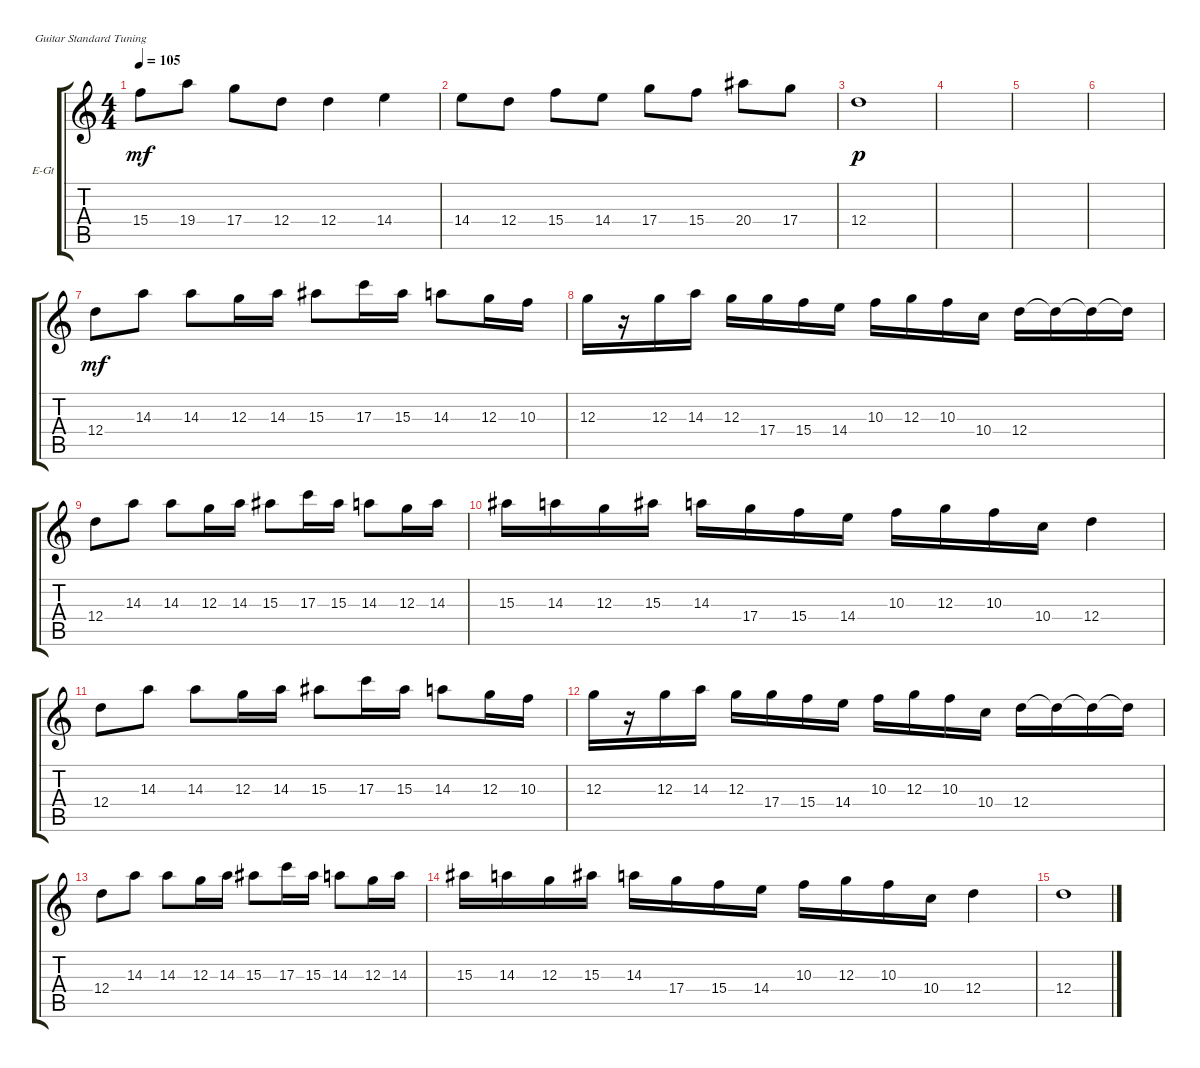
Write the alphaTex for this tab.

\defaultSystemsLayout 4
\bracketExtendMode groupsimilarinstruments
\firstSystemTrackNameOrientation horizontal
\otherSystemsTrackNameOrientation horizontal
\track ("Electric Guitar" "E-Gt") {instrument distortionguitar}
\staff {score tabs}
\tuning (E4 B3 G3 D3 A2 E2)
\ts (4 4)
\tempo 105
\clef g2
\ks c
15.4.8{dy mf} 19.4.8 17.4.8 12.4.8 12.4.4 14.4.4 |
14.4.8 12.4.8 15.4.8 14.4.8 17.4.8 15.4.8 20.4.8 17.4.8 |
12.4.1{dy p} |
|
|
|
12.4.8{dy mf} 14.3.8 14.3.8 12.3.16 14.3.16 15.3.8 17.3.16 15.3.16 14.3.8 12.3.16 10.3.16 |
12.3.16 r.16 12.3.16 14.3.16 12.3.16 17.4.16 15.4.16 14.4.16 10.3.16 12.3.16 10.3.16 10.4.16 12.4.16 12.4{t}.16 12.4{t}.16 12.4{t}.16 |
12.4.8 14.3.8 14.3.8 12.3.16 14.3.16 15.3.8 17.3.16 15.3.16 14.3.8 12.3.16 14.3.16 |
15.3.16 14.3.16 12.3.16 15.3.16 14.3.16 17.4.16 15.4.16 14.4.16 10.3.16 12.3.16 10.3.16 10.4.16 12.4.4 |
12.4.8 14.3.8 14.3.8 12.3.16 14.3.16 15.3.8 17.3.16 15.3.16 14.3.8 12.3.16 10.3.16 |
12.3.16 r.16 12.3.16 14.3.16 12.3.16 17.4.16 15.4.16 14.4.16 10.3.16 12.3.16 10.3.16 10.4.16 12.4.16 12.4{t}.16 12.4{t}.16 12.4{t}.16 |
12.4.8 14.3.8 14.3.8 12.3.16 14.3.16 15.3.8 17.3.16 15.3.16 14.3.8 12.3.16 14.3.16 |
15.3.16 14.3.16 12.3.16 15.3.16 14.3.16 17.4.16 15.4.16 14.4.16 10.3.16 12.3.16 10.3.16 10.4.16 12.4.4 |
12.4.1
